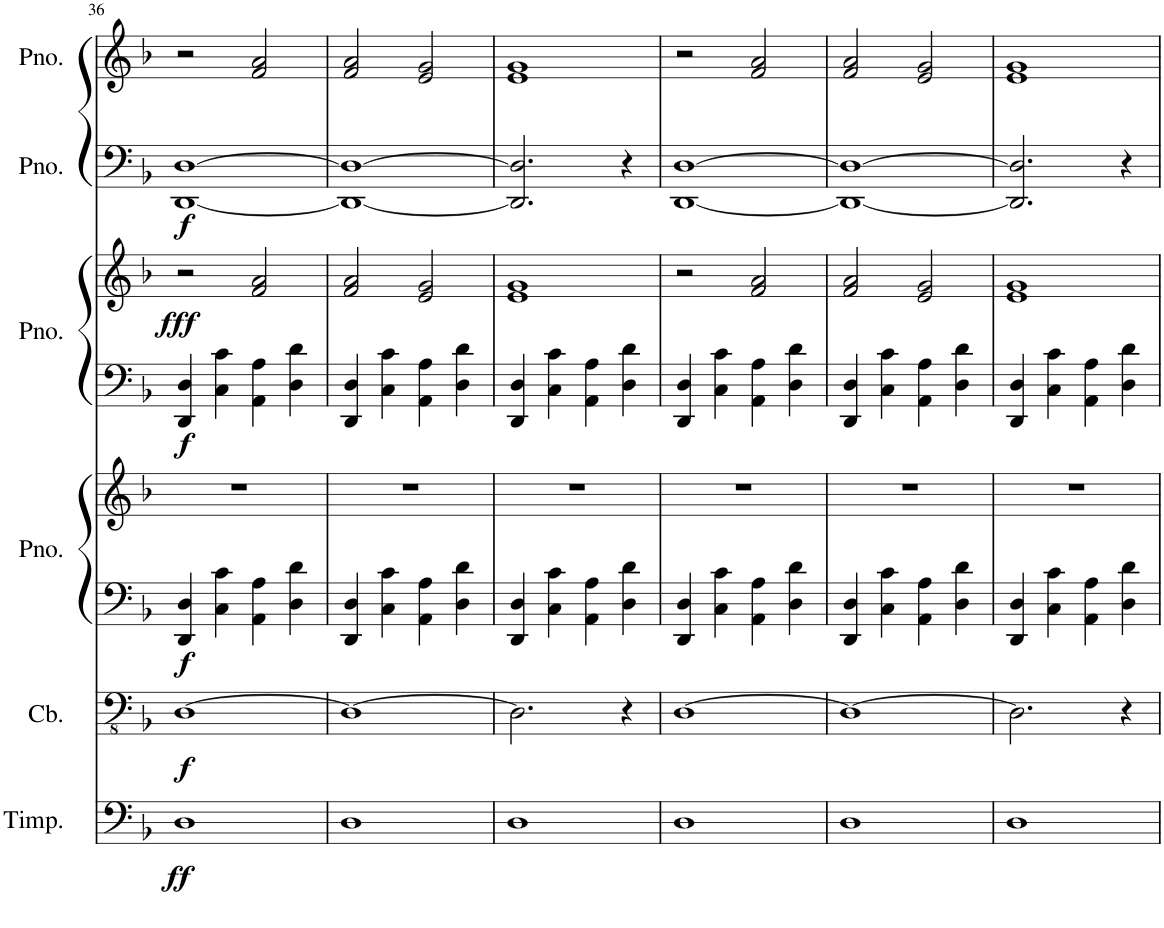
**kern	**dynam	**kern	**dynam	**kern	**kern	**dynam	**kern	**kern	**dynam	**kern	**dynam	**kern
*part6	*part6	*part5	*part5	*part4	*part4	*part4	*part3	*part3	*part3	*part2	*part2	*part1
*staff8	*staff8	*staff7	*staff7	*staff6	*staff5	*staff5/6	*staff4	*staff3	*staff3/4	*staff2	*staff2	*staff1
*I"Timpani	*	*I"Double Bass	*	*I"Piano	*	*	*I"Piano	*	*	*I"Piano	*	*I"Piano
*I'Timp.	*	*	*	*I'Pno.	*	*	*I'Pno.	*	*	*I'Pno.	*	*I'Pno.
!!LO:PB:g=z
*clefF4	*	*clefFv4	*	*clefF4	*clefG2	*	*clefF4	*clefG2	*	*clefF4	*	*clefG2
*	*	*Trd7c12	*	*	*	*	*	*	*	*	*	*
*k[b-]	*	*k[b-]	*	*k[b-]	*k[b-]	*	*k[b-]	*k[b-]	*	*k[b-]	*	*k[b-]
*M4/4	*	*M4/4	*	*M4/4	*M4/4	*	*M4/4	*M4/4	*	*M4/4	*	*M4/4
=36	=36	=36	=36	=36	=36	=36	=36	=36	=36	=36	=36	=36
!	!LO:DY:b	!	!LO:DY:b	!	!	!LO:DY:b=2	!	!	!LO:DY:b=2	!	!	!
!	!	!	!	!	!	!	!	!	!LO:DY:n=1:b	!	!LO:DY:b	!
1D	ff	[1DD	f	4DD/ 4D/	1r	f	4DD/ 4D/	2r	f fff	[1DD [1D	f	2r
.	.	.	.	4C\ 4c\	.	.	4C\ 4c\	.	.	.	.	.
.	.	.	.	4AA\ 4A\	.	.	4AA\ 4A\	2f/ 2a/	.	.	.	2f/ 2a/
.	.	.	.	4D\ 4d\	.	.	4D\ 4d\	.	.	.	.	.
=37	=37	=37	=37	=37	=37	=37	=37	=37	=37	=37	=37	=37
1D	.	1DD_	.	4DD/ 4D/	1r	.	4DD/ 4D/	2f/ 2a/	.	[1DD [1D	.	2f/ 2a/
.	.	.	.	4C\ 4c\	.	.	4C\ 4c\	.	.	.	.	.
.	.	.	.	4AA\ 4A\	.	.	4AA\ 4A\	2e/ 2g/	.	.	.	2e/ 2g/
.	.	.	.	4D\ 4d\	.	.	4D\ 4d\	.	.	.	.	.
=38	=38	=38	=38	=38	=38	=38	=38	=38	=38	=38	=38	=38
1D	.	2.DD\]	.	4DD/ 4D/	1r	.	4DD/ 4D/	1e 1g	.	2.DD/ 2.D/	.	1e 1g
.	.	.	.	4C\ 4c\	.	.	4C\ 4c\	.	.	.	.	.
.	.	.	.	4AA\ 4A\	.	.	4AA\ 4A\	.	.	.	.	.
.	.	4r	.	4D\ 4d\	.	.	4D\ 4d\	.	.	4r	.	.
=39	=39	=39	=39	=39	=39	=39	=39	=39	=39	=39	=39	=39
1D	.	[1DD	.	4DD/ 4D/	1r	.	4DD/ 4D/	2r	.	[1DD [1D	.	2r
.	.	.	.	4C\ 4c\	.	.	4C\ 4c\	.	.	.	.	.
.	.	.	.	4AA\ 4A\	.	.	4AA\ 4A\	2f/ 2a/	.	.	.	2f/ 2a/
.	.	.	.	4D\ 4d\	.	.	4D\ 4d\	.	.	.	.	.
=40	=40	=40	=40	=40	=40	=40	=40	=40	=40	=40	=40	=40
1D	.	1DD_	.	4DD/ 4D/	1r	.	4DD/ 4D/	2f/ 2a/	.	[1DD [1D	.	2f/ 2a/
.	.	.	.	4C\ 4c\	.	.	4C\ 4c\	.	.	.	.	.
.	.	.	.	4AA\ 4A\	.	.	4AA\ 4A\	2e/ 2g/	.	.	.	2e/ 2g/
.	.	.	.	4D\ 4d\	.	.	4D\ 4d\	.	.	.	.	.
=41	=41	=41	=41	=41	=41	=41	=41	=41	=41	=41	=41	=41
1D	.	2.DD\]	.	4DD/ 4D/	1r	.	4DD/ 4D/	1e 1g	.	2.DD/ 2.D/	.	1e 1g
.	.	.	.	4C\ 4c\	.	.	4C\ 4c\	.	.	.	.	.
.	.	.	.	4AA\ 4A\	.	.	4AA\ 4A\	.	.	.	.	.
.	.	4r	.	4D\ 4d\	.	.	4D\ 4d\	.	.	4r	.	.
=	=	=	=	=	=	=	=	=	=	=	=	=
*-	*-	*-	*-	*-	*-	*-	*-	*-	*-	*-	*-	*-
